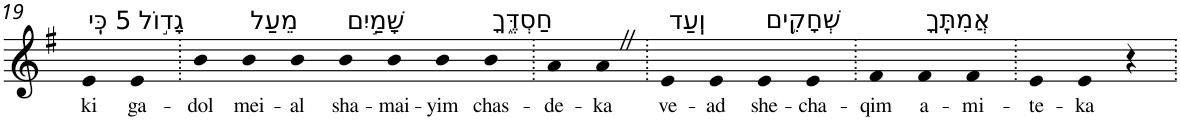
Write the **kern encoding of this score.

**kern	**text
*part1	*part1
*staff1	*staff1
*I"Piano	*
*I'Pno	*
!!LO:PB:g=z
*clefG2	*
*k[f#]	*
*G:	*
=19	=19
!LO:TX:a:t=5 כִּֽי	!
!	!LO:LY:b
4e	ki
!LO:TX:a:t=גָד֣וֹל	!
!	!LO:LY:b
4e	ga-
=20.	=20.
!	!LO:LY:b
4b	-dol
!LO:TX:a:t=מֵעַל	!
!	!LO:LY:b
4b	mei-
!	!LO:LY:b
4b	-al
!LO:TX:a:t=שָׁמַ֣יִם	!
!	!LO:LY:b
4b	sha-
!	!LO:LY:b
4b	-mai-
!	!LO:LY:b
4b	-yim
!LO:TX:a:t=חַסְדֶּ֑ךָ	!
!	!LO:LY:b
4b	chas-
=21.	=21.
!	!LO:LY:b
4a	-de-
!	!LO:LY:b
4aZ	-ka
=22.	=22.
!LO:TX:a:t=וְֽעַד	!
!	!LO:LY:b
4e	ve-
!	!LO:LY:b
4e	-ad
!LO:TX:a:t=שְׁחָקִ֥ים	!
!	!LO:LY:b
4e	she-
!	!LO:LY:b
4e	-cha-
=23.	=23.
!	!LO:LY:b
4f#	-qim
!LO:TX:a:t=אֲמִתֶּֽךָ	!
!	!LO:LY:b
4f#	a-
!	!LO:LY:b
4f#	-mi-
=24.	=24.
!	!LO:LY:b
4e	-te-
!	!LO:LY:b
4e	-ka
4r	.
=.	=.
*-	*-
